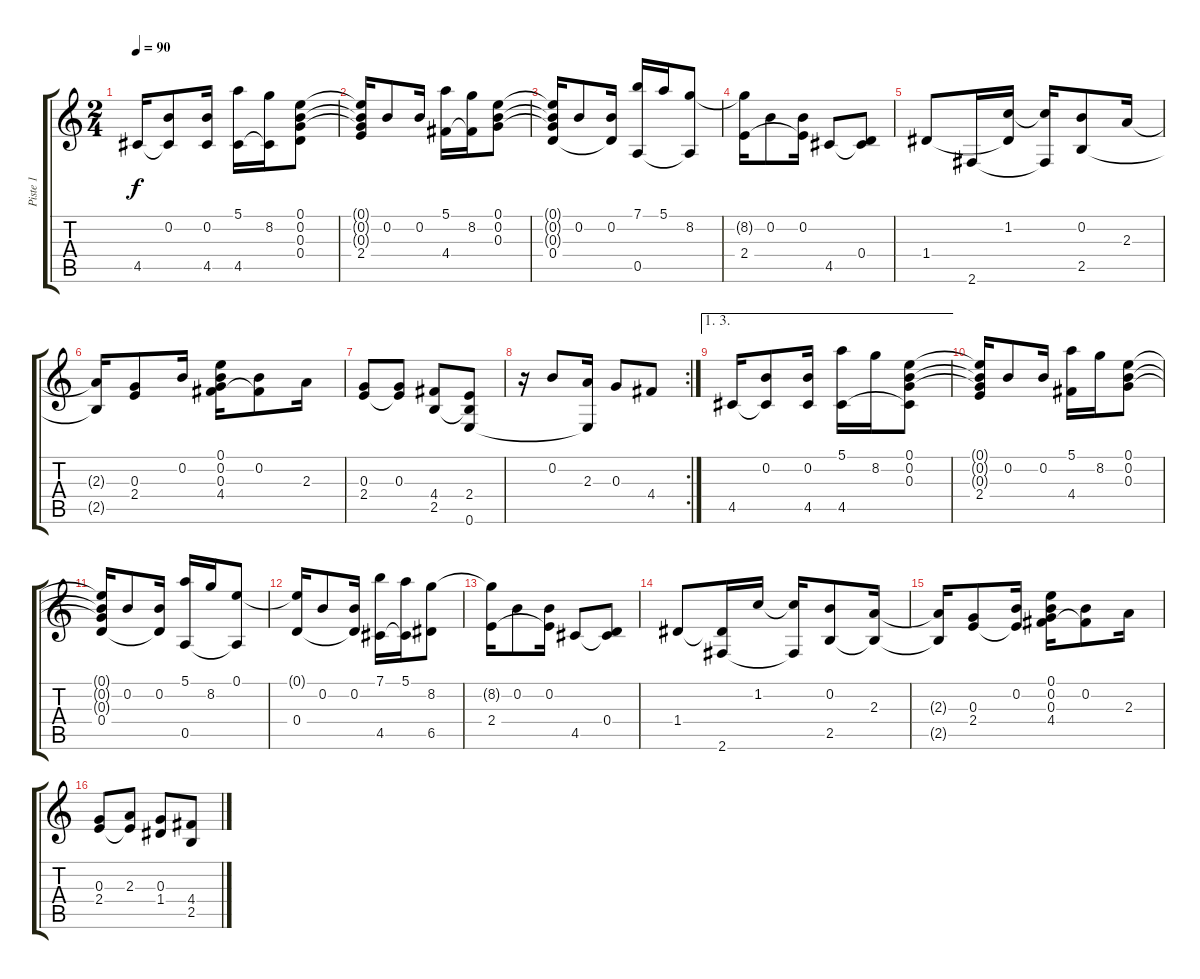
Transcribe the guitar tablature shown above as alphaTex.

\track ("Piste 1" "Piste 1") {instrument acousticguitarsteel}
\staff {score tabs}
\tuning (E4 B3 G3 D3 A2 E2) {hide}
\ts (2 4)
\tempo 90
\clef g2
\ks c
4.5.16{dy f} (0.2 4.5{t}).8 (0.2 4.5).16 (5.1 4.5).16 (8.2 4.5{t}).16 (0.1 0.2 0.3 0.4).8 |
(0.1{t} 0.2{t} 0.3{t} 2.4).16 0.2.8 0.2.16 (5.1 4.4).16 (8.2 4.4{t}).16 (0.1 0.2 0.3).8 |
(0.1{t} 0.2{t} 0.3{t} 0.4).16 0.2.8 (0.2 0.4{t}).16 (7.1 0.5).16 5.1.16 (8.2 0.5{t}).8 |
(8.2{t} 2.4).16 0.2.8 (0.2 2.4{t}).16 4.5.8 (0.4 4.5{t}).8 |
1.4.8 2.6.16 (1.2 1.4{t}).16 (1.2{t} 2.6{t}).16 (0.2 2.5).8 2.3.16 |
(2.3{t} 2.5{t}).16 (0.3 2.4).8 0.2.16 (0.1 0.2 0.3 4.4).16 (0.2 4.4{t}).8 2.3.16 |
(0.3 2.4).8 (0.3 2.4{t}).8 (4.4 2.5).8 (2.4 2.5{t} 0.6).8 |
\rc 2
r.16 0.2.8 (2.3 0.6{t}).16 0.3.8 4.4.8 |
\ae (1 3)
4.5.16 (0.2 4.5{t}).8 (0.2 4.5).16 (5.1 4.5).16 8.2.16 (0.1 0.2 0.3 4.5{t}).8 |
(0.1{t} 0.2{t} 0.3{t} 2.4).16 0.2.8 0.2.16 (5.1 4.4).16 8.2.16 (0.1 0.2 0.3).8 |
(0.1{t} 0.2{t} 0.3{t} 0.4).16 0.2.8 (0.2 0.4{t}).16 (5.1 0.5).16 8.2.16 (0.1 0.5{t}).8 |
(0.1{t} 0.4).16 0.2.8 (0.2 0.4{t}).16 (7.1 4.5).16 (5.1 4.5{t}).16 (8.2 6.5).8 |
(8.2{t} 2.4).16 0.2.8 (0.2 2.4{t}).16 4.5.8 (0.4 4.5{t}).8 |
1.4.8 (1.4{t} 2.6).16 1.2.16 (1.2{t} 2.6{t}).16 (0.2 2.5).8 (2.3 2.5{t}).16 |
(2.3{t} 2.5{t}).16 (0.3 2.4).8 (0.2 2.4{t}).16 (0.1 0.2 0.3 4.4).16 (0.2 4.4{t}).8 2.3.16 |
(0.3 2.4).8 (2.3 2.4{t}).8 (0.3 1.4).8 (4.4 2.5).8
